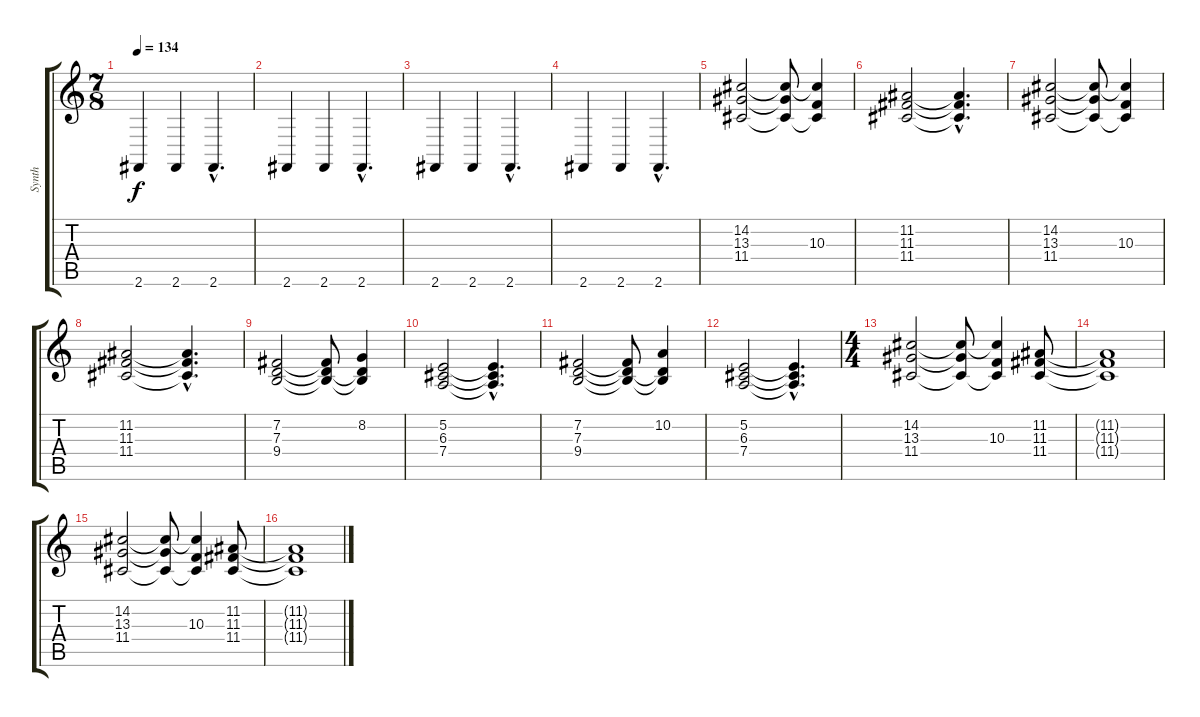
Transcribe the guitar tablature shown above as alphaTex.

\track ("Synth" "Synth") {instrument lead2sawtooth}
\staff {score tabs}
\tuning (E4 B3 G3 D3 A2 E2) {hide}
\ts (7 8)
\tempo 134
\clef g2
\ks c
2.6.4{dy f instrument lead2sawtooth} 2.6.4 2.6{hac}.4{d} |
2.6.4 2.6.4 2.6{hac}.4{d} |
2.6.4 2.6.4 2.6{hac}.4{d} |
2.6.4 2.6.4 2.6{hac}.4{d} |
(14.2 13.3 11.4).2 (14.2{t} 13.3{t} 11.4{t}).8 (14.2{t} 10.3 11.4{t}).4 |
(11.2 11.3 11.4).2 (11.2{hac t} 11.3{hac t} 11.4{hac t}).4{d} |
(14.2 13.3 11.4).2 (14.2{t} 13.3{t} 11.4{t}).8 (14.2{t} 10.3 11.4{t}).4 |
(11.2 11.3 11.4).2 (11.2{hac t} 11.3{hac t} 11.4{hac t}).4{d} |
(7.2 7.3 9.4).2 (7.2{t} 7.3{t} 9.4{t}).8 (8.2 7.3{t} 9.4{t}).4 |
(5.2 6.3 7.4).2 (5.2{hac t} 6.3{hac t} 7.4{hac t}).4{d} |
(7.2 7.3 9.4).2 (7.2{t} 7.3{t} 9.4{t}).8 (10.2 7.3{t} 9.4{t}).4 |
(5.2 6.3 7.4).2 (5.2{hac t} 6.3{hac t} 7.4{hac t}).4{d} |
\ts (4 4)
(14.2 13.3 11.4).2 (14.2{t} 13.3{t} 11.4{t}).8 (14.2{t} 10.3 11.4{t}).4 (11.2 11.3 11.4).8 |
(11.2{t} 11.3{t} 11.4{t}).1 |
(14.2 13.3 11.4).2 (14.2{t} 13.3{t} 11.4{t}).8 (14.2{t} 10.3 11.4{t}).4 (11.2 11.3 11.4).8 |
(11.2{t} 11.3{t} 11.4{t}).1
